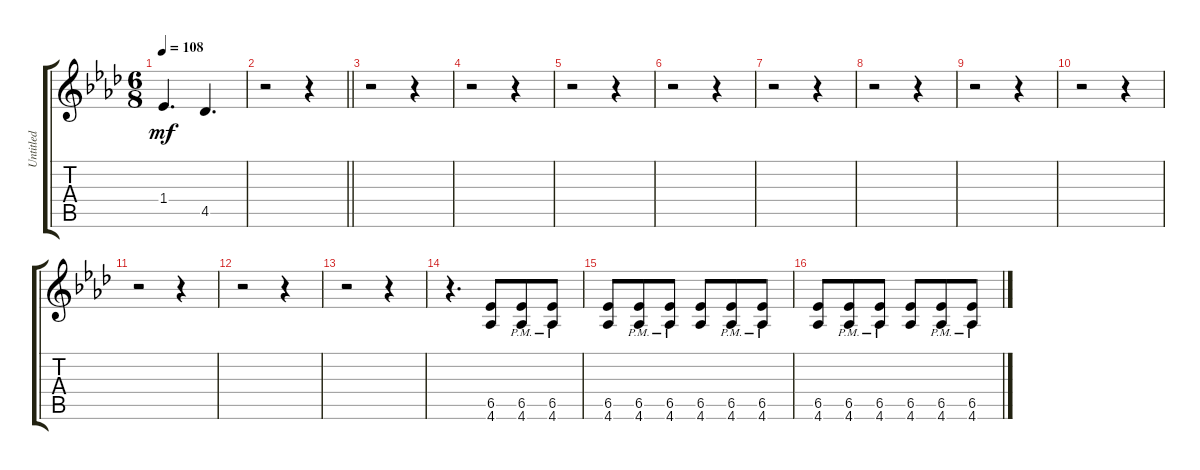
\track ("Untitled" "Untitled") {instrument distortionguitar}
\staff {score tabs}
\tuning (E4 B3 G3 D3 A2 E2) {hide}
\ts (6 8)
\tempo 108
\clef g2
\ks ab
1.4.4{d dy mf} 4.5.4{d} |
\barLineRight lightlight
r.2 r.4 |
r.2 r.4 |
r.2 r.4 |
r.2 r.4 |
r.2 r.4 |
r.2 r.4 |
r.2 r.4 |
r.2 r.4 |
r.2 r.4 |
r.2 r.4 |
r.2 r.4 |
r.2 r.4 |
r.4{d} (6.5 4.6).8 (6.5{pm} 4.6{pm}).8 (6.5{pm} 4.6{pm}).8 |
(6.5 4.6).8 (6.5{pm} 4.6{pm}).8 (6.5{pm} 4.6{pm}).8 (6.5 4.6).8 (6.5{pm} 4.6{pm}).8 (6.5{pm} 4.6{pm}).8 |
(6.5 4.6).8 (6.5{pm} 4.6{pm}).8 (6.5{pm} 4.6{pm}).8 (6.5 4.6).8 (6.5{pm} 4.6{pm}).8 (6.5{pm} 4.6{pm}).8
